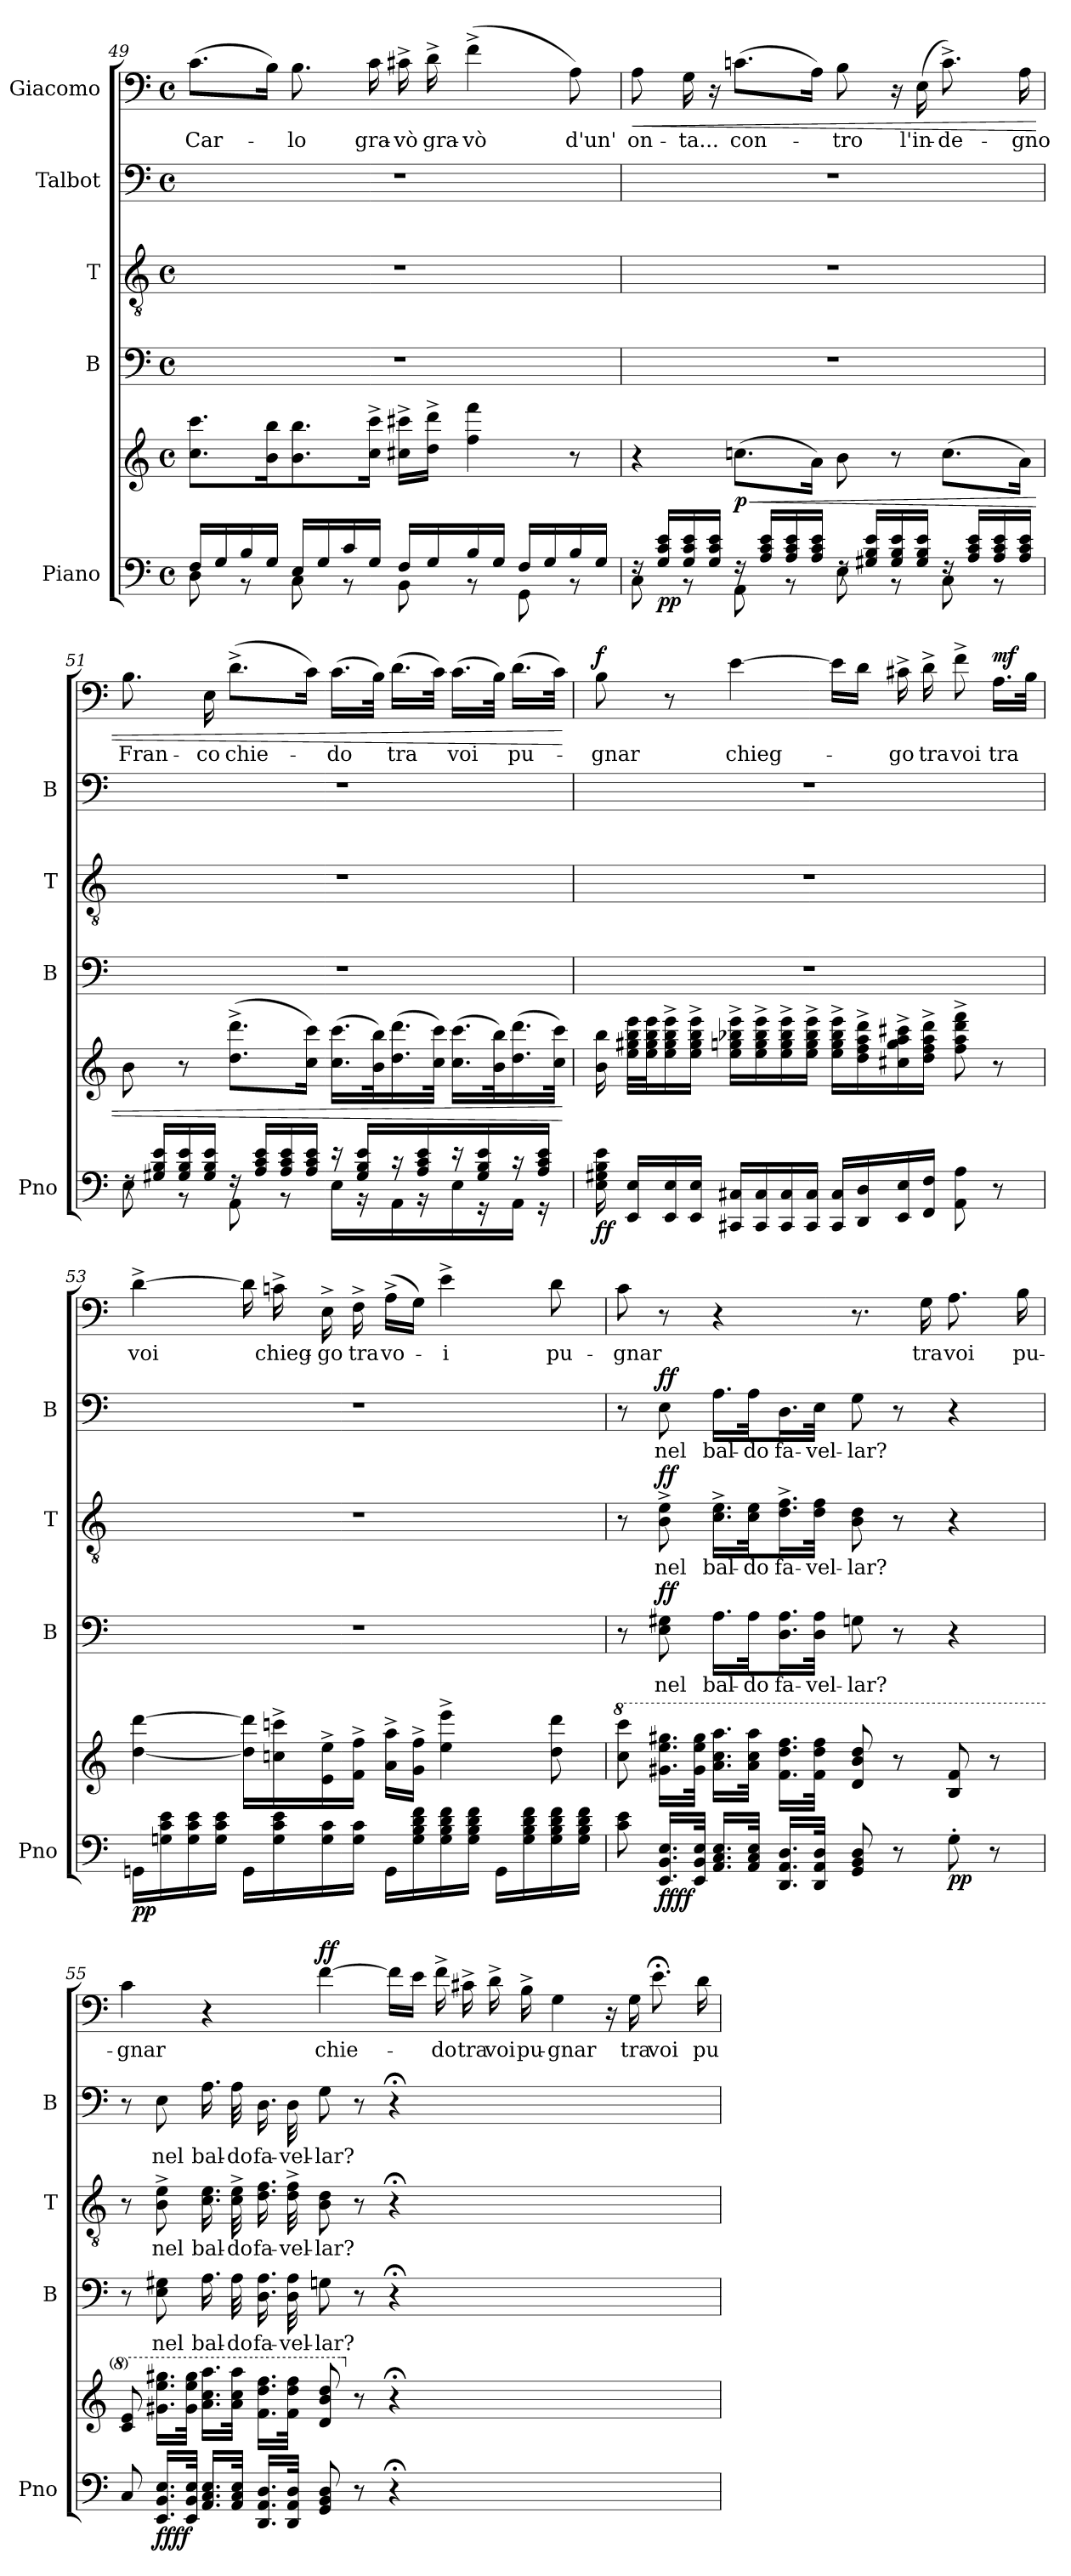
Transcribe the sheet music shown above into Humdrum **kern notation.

**kern	**kern	**dynam	**kern	**text	**dynam	**kern	**text	**dynam	**kern	**text	**dynam	**kern	**text	**dynam
*part5	*part5	*part5	*part4	*part4	*part4	*part3	*part3	*part3	*part2	*part2	*part2	*part1	*part1	*part1
*staff6	*staff5	*staff5/6	*staff4	*staff4	*staff4	*staff3	*staff3	*staff3	*staff2	*staff2	*staff2	*staff1	*staff1	*staff1
*I"Piano	*	*	*I"B	*	*	*I"T	*	*	*I"Talbot	*	*	*I"Giacomo	*	*
*I'Pno	*	*	*I'B	*	*	*I'T	*	*	*I'B	*	*	*	*	*
*clefF4	*clefG2	*	*clefF4	*	*	*clefGv2	*	*	*clefF4	*	*	*clefF4	*	*
*k[]	*k[]	*	*k[]	*	*	*k[]	*	*	*k[]	*	*	*k[]	*	*
*M4/4	*M4/4	*	*M4/4	*	*	*M4/4	*	*	*M4/4	*	*	*M4/4	*	*
*met(c)	*met(c)	*	*met(c)	*	*	*met(c)	*	*	*met(c)	*	*	*met(c)	*	*
=49	=49	=49	=49	=49	=49	=49	=49	=49	=49	=49	=49	=49	=49	=49
*^	*	*	*	*	*	*	*	*	*	*	*	*	*	*
!	!	!	!	!	!	!	!	!	!	!	!	!	!	!LO:LY:b	!
16F/LL	8D\	8.cc\ 8.ccc\L	.	1r	.	.	1r	.	.	1r	.	.	(8.c\L	Car-	.
16G/	.	.	.	.	.	.	.	.	.	.	.	.	.	.	.
16B/	8rBB	.	.	.	.	.	.	.	.	.	.	.	.	.	.
16G/JJ	.	16b\ 16bb\K	.	.	.	.	.	.	.	.	.	.	16B\Jk)	.	.
!	!	!	!	!	!	!	!	!	!	!	!	!	!	!LO:LY:b	!
16E/LL	8C\	8.b\ 8.bb\	.	.	.	.	.	.	.	.	.	.	8.B\	-lo	.
16G/	.	.	.	.	.	.	.	.	.	.	.	.	.	.	.
16c/	8rBB	.	.	.	.	.	.	.	.	.	.	.	.	.	.
!	!	!	!	!	!	!	!	!	!	!	!	!	!	!LO:LY:b	!
16G/JJ	.	16cc\^ 16ccc\^Jk	.	.	.	.	.	.	.	.	.	.	16c\	gra-	.
!	!	!	!	!	!	!	!	!	!	!	!	!	!	!LO:LY:b	!
16F/LL	8BB\	16cc#X\^ 16ccc#X\^LL	.	.	.	.	.	.	.	.	.	.	16c#X^\	-vò	.
!	!	!	!	!	!	!	!	!	!	!	!	!	!	!LO:LY:b	!
16G/	.	16dd\^ 16ddd\^JJ	.	.	.	.	.	.	.	.	.	.	16d^\	gra-	.
!	!	!	!	!	!	!	!	!	!	!	!	!	!	!LO:LY:b	!
16B/	8rBB	4ff\ 4fff\	.	.	.	.	.	.	.	.	.	.	(4f^\	-vò	.
16G/JJ	.	.	.	.	.	.	.	.	.	.	.	.	.	.	.
16F/LL	8GG\	.	.	.	.	.	.	.	.	.	.	.	.	.	.
16G/	.	.	.	.	.	.	.	.	.	.	.	.	.	.	.
!	!	!	!	!	!	!	!	!	!	!	!	!	!	!LO:LY:b	!
16B/	8rBB	8r	.	.	.	.	.	.	.	.	.	.	8A\)	d'un'	.
16G/JJ	.	.	.	.	.	.	.	.	.	.	.	.	.	.	.
!!LO:LB:g=z
=50	=50	=50	=50	=50	=50	=50	=50	=50	=50	=50	=50	=50	=50	=50	=50
!	!	!	!	!	!	!	!	!	!	!	!	!	!	!LO:LY:b	!LO:HP:b
16rF	8C\	4r	.	1r	.	.	1r	.	.	1r	.	.	8A\	on-	<
!	!	!	!LO:DY:b=2	!	!	!	!	!	!	!	!	!	!	!	!
16G/ 16c/ 16e/LL	.	.	pp	.	.	.	.	.	.	.	.	.	.	.	.
!	!	!	!	!	!	!	!	!	!	!	!	!	!	!LO:LY:b	!
16G/ 16c/ 16e/	8rBB	.	.	.	.	.	.	.	.	.	.	.	16G\	-ta...	.
16G/ 16c/ 16e/JJ	.	.	.	.	.	.	.	.	.	.	.	.	16r	.	.
!	!	!	!LO:HP:b	!	!	!	!	!	!	!	!	!	!	!LO:LY:b	!
!	!	!	!LO:DY:n=1:b	!	!	!	!	!	!	!	!	!	!	!	!
16rF	8AA\	(8.ccn\L	< p	.	.	.	.	.	.	.	.	.	(8.cn\L	con-	.
16A/ 16c/ 16e/LL	.	.	.	.	.	.	.	.	.	.	.	.	.	.	.
16A/ 16c/ 16e/	8rBB	.	.	.	.	.	.	.	.	.	.	.	.	.	.
16A/ 16c/ 16e/JJ	.	16a\Jk)	.	.	.	.	.	.	.	.	.	.	16A\Jk)	.	.
!	!	!	!	!	!	!	!	!	!	!	!	!	!	!LO:LY:b	!
16rF	8E\	8b\	.	.	.	.	.	.	.	.	.	.	8B\	-tro	.
16G#X/ 16B/ 16e/LL	.	.	.	.	.	.	.	.	.	.	.	.	.	.	.
16G#/ 16B/ 16e/	8rBB	8r	.	.	.	.	.	.	.	.	.	.	16r	.	.
!	!	!	!	!	!	!	!	!	!	!	!	!	!	!LO:LY:b	!
16G#/ 16B/ 16e/JJ	.	.	.	.	.	.	.	.	.	.	.	.	(16E\	l'in-	.
!	!	!	!	!	!	!	!	!	!	!	!	!	!	!LO:LY:b	!
16rF	8C\	(8.cc\L	.	.	.	.	.	.	.	.	.	.	8.c^\)	-de-	.
16A/ 16c/ 16e/LL	.	.	.	.	.	.	.	.	.	.	.	.	.	.	.
16A/ 16c/ 16e/	8rBB	.	.	.	.	.	.	.	.	.	.	.	.	.	.
!	!	!	!	!	!	!	!	!	!	!	!	!	!	!LO:LY:b	!
16A/ 16c/ 16e/JJ	.	16a\Jk)	.	.	.	.	.	.	.	.	.	.	16A\	-gno	.
=51	=51	=51	=51	=51	=51	=51	=51	=51	=51	=51	=51	=51	=51	=51	=51
!	!	!	!	!	!	!	!	!	!	!	!	!	!	!LO:LY:b	!
16rF	8E\	8b\	.	1r	.	.	1r	.	.	1r	.	.	8.B\	Fran-	.
16G#X/ 16B/ 16e/LL	.	.	.	.	.	.	.	.	.	.	.	.	.	.	.
16G#/ 16B/ 16e/	8rBB	8r	.	.	.	.	.	.	.	.	.	.	.	.	.
!	!	!	!	!	!	!	!	!	!	!	!	!	!	!LO:LY:b	!
16G#/ 16B/ 16e/JJ	.	.	.	.	.	.	.	.	.	.	.	.	16E\	-co	.
!	!	!	!	!	!	!	!	!	!	!	!	!	!	!LO:LY:b	!
16rF	8AA\	(8.dd\^ 8.ddd\^L	.	.	.	.	.	.	.	.	.	.	(8.d^\L	chie-	.
16A/ 16c/ 16e/LL	.	.	.	.	.	.	.	.	.	.	.	.	.	.	.
16A/ 16c/ 16e/	8rBB	.	.	.	.	.	.	.	.	.	.	.	.	.	.
16A/ 16c/ 16e/JJ	.	16cc\ 16ccc\Jk)	.	.	.	.	.	.	.	.	.	.	16c\Jk)	.	.
!	!	!	!	!	!	!	!	!	!	!	!	!	!	!LO:LY:b	!
16r	16E\LL	(16.cc\ 16.ccc\LL	.	.	.	.	.	.	.	.	.	.	(16.c\LL	-do	.
16G#/ 16B/ 16e/LL	16r	.	.	.	.	.	.	.	.	.	.	.	.	.	.
.	.	32b\ 32bb\K)	.	.	.	.	.	.	.	.	.	.	32B\JJk)	.	.
!	!	!	!	!	!	!	!	!	!	!	!	!	!	!LO:LY:b	!
16r	16AA\	(16.dd\ 16.ddd\	.	.	.	.	.	.	.	.	.	.	(16.d\LL	tra	.
16A/ 16c/ 16e/	16r	.	.	.	.	.	.	.	.	.	.	.	.	.	.
.	.	32cc\ 32ccc\JJk)	.	.	.	.	.	.	.	.	.	.	32c\JJk)	.	.
!	!	!	!	!	!	!	!	!	!	!	!	!	!	!LO:LY:b	!
16r	16E\	(16.cc\ 16.ccc\LL	.	.	.	.	.	.	.	.	.	.	(16.c\LL	voi	.
16G#/ 16B/ 16e/	16r	.	.	.	.	.	.	.	.	.	.	.	.	.	.
.	.	32b\ 32bb\K)	.	.	.	.	.	.	.	.	.	.	32B\JJk)	.	.
!	!	!	!	!	!	!	!	!	!	!	!	!	!	!LO:LY:b	!
16r	16AA\JJ	(16.dd\ 16.ddd\	.	.	.	.	.	.	.	.	.	.	(16.d\LL	pu-	.
16A/ 16c/ 16e/JJ	16r	.	.	.	.	.	.	.	.	.	.	.	.	.	.
.	.	32cc\ 32ccc\JJk)	.	.	.	.	.	.	.	.	.	.	32c\JJk)	.	.
*v	*v	*	*	*	*	*	*	*	*	*	*	*	*	*	*
.	.	[	.	.	.	.	.	.	.	.	.	.	.	[
!!LO:LB:g=z
=52	=52	=52	=52	=52	=52	=52	=52	=52	=52	=52	=52	=52	=52	=52
!	!	!LO:DY:b=2	!	!	!	!	!	!	!	!	!	!	!LO:LY:b	!
!	!	!LO:DY:n=1:b	!	!	!	!	!	!	!	!	!	!	!	!LO:DY:a
16E\ 16G#X\ 16B\ 16e\	16b\ 16bb\	f f	1r	.	.	1r	.	.	1r	.	.	8B\	-gnar	f
16EE/ 16E/LL	32ee\ 32gg#X\ 32bb\ 32eee\LLL	.	.	.	.	.	.	.	.	.	.	.	.	.
.	32ee\ 32gg#\ 32bb\ 32eee\J	.	.	.	.	.	.	.	.	.	.	.	.	.
16EE/ 16E/	16ee\^ 16gg#\^ 16bb\^ 16eee\^	.	.	.	.	.	.	.	.	.	.	8r	.	.
16EE/ 16E/JJ	16ee\^ 16gg#\^ 16bb\^ 16eee\^JJ	.	.	.	.	.	.	.	.	.	.	.	.	.
!	!	!	!	!	!	!	!	!	!	!	!	!	!LO:LY:b	!
16CC#X/ 16C#X/LL	16ee\^ 16ggn\^ 16bb-X\^ 16eee\^LL	.	.	.	.	.	.	.	.	.	.	[4e\	chieg-	.
16CC#/ 16C#/	16ee\^ 16gg\^ 16bb-\^ 16eee\^	.	.	.	.	.	.	.	.	.	.	.	.	.
16CC#/ 16C#/	16ee\^ 16gg\^ 16bb-\^ 16eee\^	.	.	.	.	.	.	.	.	.	.	.	.	.
16CC#/ 16C#/JJ	16ee\^ 16gg\^ 16bb-\^ 16eee\^JJ	.	.	.	.	.	.	.	.	.	.	.	.	.
16CC#/ 16C#/LL	16ee\^ 16gg\^ 16bb-\^ 16eee\^LL	.	.	.	.	.	.	.	.	.	.	16e\LL]	.	.
16DD/ 16D/	16dd\^ 16ff\^ 16aa\^ 16ddd\^	.	.	.	.	.	.	.	.	.	.	16d\JJ	.	.
!	!	!	!	!	!	!	!	!	!	!	!	!	!LO:LY:b	!
16EE/ 16E/	16cc#X\^ 16gg\^ 16aa\^ 16ccc#X\^	.	.	.	.	.	.	.	.	.	.	16c#X^\	-go	.
!	!	!	!	!	!	!	!	!	!	!	!	!	!LO:LY:b	!
16FF/ 16F/JJ	16dd\^ 16ff\^ 16aa\^ 16ddd\^JJ	.	.	.	.	.	.	.	.	.	.	16d^\	tra	.
!	!	!	!	!	!	!	!	!	!	!	!	!	!LO:LY:b	!
8AA\ 8A\	8ff\^ 8aa\^ 8ddd\^ 8fff\^	.	.	.	.	.	.	.	.	.	.	8f^\	voi	.
!	!	!	!	!	!	!	!	!	!	!	!	!	!LO:LY:b	!LO:DY:a
8r	8r	.	.	.	.	.	.	.	.	.	.	16.A\LL	tra	mf
.	.	.	.	.	.	.	.	.	.	.	.	32B\JJk	.	.
=53	=53	=53	=53	=53	=53	=53	=53	=53	=53	=53	=53	=53	=53	=53
!	!	!LO:DY:b=2	!	!	!	!	!	!	!	!	!	!	!LO:LY:b	!
!	!	!LO:DY:n=1:b	!	!	!	!	!	!	!	!	!	!	!	!
16GGn\LL	[4dd\ [4ddd\	p p	1r	.	.	1r	.	.	1r	.	.	[4d^\	voi	.
16Gn\ 16c\ 16e\	.	.	.	.	.	.	.	.	.	.	.	.	.	.
16G\ 16c\ 16e\	.	.	.	.	.	.	.	.	.	.	.	.	.	.
16G\ 16c\ 16e\JJ	.	.	.	.	.	.	.	.	.	.	.	.	.	.
16GG\LL	16dd\] 16ddd\]LL	.	.	.	.	.	.	.	.	.	.	16d\]	.	.
!	!	!	!	!	!	!	!	!	!	!	!	!	!LO:LY:b	!
16G\ 16c\ 16e\	16ccn\^ 16cccn\^	.	.	.	.	.	.	.	.	.	.	16cn^\	chieg-	.
!	!	!	!	!	!	!	!	!	!	!	!	!	!LO:LY:b	!
16G\ 16c\	16e\^ 16ee\^	.	.	.	.	.	.	.	.	.	.	16E^\	-go	.
!	!	!	!	!	!	!	!	!	!	!	!	!	!LO:LY:b	!
16G\ 16c\JJ	16f\^ 16ff\^JJ	.	.	.	.	.	.	.	.	.	.	16F^\	tra	.
!	!	!	!	!	!	!	!	!	!	!	!	!	!LO:LY:b	!
16GG\LL	16a\^ 16aa\^LL	.	.	.	.	.	.	.	.	.	.	(16A^\LL	vo-	.
16G\ 16B\ 16d\ 16f\	16g\^ 16ff\^JJ	.	.	.	.	.	.	.	.	.	.	16G\JJ)	.	.
!	!	!	!	!	!	!	!	!	!	!	!	!	!LO:LY:b	!
16G\ 16B\ 16d\ 16f\	4ee\^ 4eee\^	.	.	.	.	.	.	.	.	.	.	4e^\	-i	.
16G\ 16B\ 16d\ 16f\JJ	.	.	.	.	.	.	.	.	.	.	.	.	.	.
16GG\LL	.	.	.	.	.	.	.	.	.	.	.	.	.	.
16G\ 16B\ 16d\ 16f\	.	.	.	.	.	.	.	.	.	.	.	.	.	.
!	!	!	!	!	!	!	!	!	!	!	!	!	!LO:LY:b	!
16G\ 16B\ 16d\ 16f\	8dd\ 8ddd\	.	.	.	.	.	.	.	.	.	.	8d\	pu-	.
16G\ 16B\ 16d\ 16f\JJ	.	.	.	.	.	.	.	.	.	.	.	.	.	.
!!LO:PB:g=z
=54	=54	=54	=54	=54	=54	=54	=54	=54	=54	=54	=54	=54	=54	=54
*	*8va	*	*	*	*	*	*	*	*	*	*	*	*	*
!	!	!	!	!	!	!	!	!	!	!	!	!	!LO:LY:b	!
8c\ 8e\	8ccc\ 8cccc\	.	8r	.	.	8r	.	.	8r	.	.	8c\	-gnar	.
!	!	!LO:DY:b=2	!	!LO:LY:b	!	!	!LO:LY:b	!	!	!LO:LY:b	!	!	!	!
!	!	!LO:DY:n=1:b	!	!	!LO:DY:a	!	!	!LO:DY:a	!	!	!LO:DY:a	!	!	!
16.EE/ 16.BB/ 16.E/LL	16.gg#X\ 16.eee\ 16.ggg#X\LL	ff ff	8E\ 8G#X!\	nel	ff	8B!\^ 8e\^	nel	ff	8E\	nel	ff	8r	.	.
32EE/ 32BB/ 32E/JJk	32gg#\ 32eee\ 32ggg#\JJk	.	.	.	.	.	.	.	.	.	.	.	.	.
!	!	!	!	!LO:LY:b	!	!	!LO:LY:b	!	!	!LO:LY:b	!	!	!	!
16.AA/ 16.C/ 16.E/LL	16.aa\ 16.ccc\ 16.aaa\LL	.	16.A\LL	bal-	.	16.c!^\ 16.e^\LL	bal-	.	16.A\LL	bal-	.	4r	.	.
!	!	!	!	!LO:LY:b	!	!	!LO:LY:b	!	!	!LO:LY:b	!	!	!	!
32AA/ 32C/ 32E/JJk	32aa\ 32ccc\ 32aaa\JJk	.	32A\Jk	-do	.	32c!\ 32e\Jk	-do	.	32A\Jk	-do	.	.	.	.
!	!	!	!	!LO:LY:b	!	!	!LO:LY:b	!	!	!LO:LY:b	!	!	!	!
16.DD/ 16.AA/ 16.D/LL	16.ff\ 16.ddd\ 16.fff\LL	.	16.D\ 16.A!\L	fa-	.	16.d!^\ 16.f^\L	fa-	.	16.D\L	fa-	.	.	.	.
!	!	!	!	!LO:LY:b	!	!	!LO:LY:b	!	!	!LO:LY:b	!	!	!	!
32DD/ 32AA/ 32D/JJk	32ff\ 32ddd\ 32fff\JJk	.	32D\ 32A!\JJk	-vel-	.	32d!\ 32f\JJk	-vel-	.	32E\JJk	-vel-	.	.	.	.
!	!	!	!	!LO:LY:b	!	!	!LO:LY:b	!	!	!LO:LY:b	!	!	!	!
8GG/ 8BB/ 8D/	8dd/ 8bb/ 8ddd/	.	8Gn\	-lar?	.	8B!\ 8d\	-lar?	.	8G\	-lar?	.	8.r	.	.
8r	8r	.	8r	.	.	8r	.	.	8r	.	.	.	.	.
!	!	!	!	!	!	!	!	!	!	!	!	!	!LO:LY:b	!
.	.	.	.	.	.	.	.	.	.	.	.	16G\	tra	.
!	!	!LO:DY:n=2:b=2	!	!	!	!	!	!	!	!	!	!	!LO:LY:b	!
!	!	!LO:DY:n=3:b	!	!	!	!	!	!	!	!	!	!	!	!
8G'\	8b/ 8ff/	p p	4r	.	.	4r	.	.	4r	.	.	8.A\	voi	.
8r	8r	.	.	.	.	.	.	.	.	.	.	.	.	.
!	!	!	!	!	!	!	!	!	!	!	!	!	!LO:LY:b	!
.	.	.	.	.	.	.	.	.	.	.	.	16B\	pu-	.
=55	=55	=55	=55	=55	=55	=55	=55	=55	=55	=55	=55	=55	=55	=55
!	!	!	!	!	!	!	!	!	!	!	!	!	!LO:LY:b	!
8C/	8cc/ 8ee/	.	8r	.	.	8r	.	.	8r	.	.	4c\	-gnar	.
!	!	!LO:DY:b=2	!	!LO:LY:b	!	!	!LO:LY:b	!	!	!LO:LY:b	!	!	!	!
!	!	!LO:DY:n=1:b	!	!	!	!	!	!	!	!	!	!	!	!
16.EE/ 16.BB/ 16.E/LL	16.gg#X\ 16.eee\ 16.ggg#X\LL	ff ff	8E\ 8G#X!\	nel	.	8B!\^ 8e\^	nel	.	8E\	nel	.	.	.	.
32EE/ 32BB/ 32E/JJk	32gg#\ 32eee\ 32ggg#\JJk	.	.	.	.	.	.	.	.	.	.	.	.	.
!	!	!	!	!LO:LY:b	!	!	!LO:LY:b	!	!	!LO:LY:b	!	!	!	!
16.AA/ 16.C/ 16.E/LL	16.aa\ 16.ccc\ 16.aaa\LL	.	16.A\	bal-	.	16.c!\ 16.e\	bal-	.	16.A\	bal-	.	4r	.	.
!	!	!	!	!LO:LY:b	!	!	!LO:LY:b	!	!	!LO:LY:b	!	!	!	!
32AA/ 32C/ 32E/JJk	32aa\ 32ccc\ 32aaa\JJk	.	32A\	-do	.	32c!\^ 32e\^	-do	.	32A\	-do	.	.	.	.
!	!	!	!	!LO:LY:b	!	!	!LO:LY:b	!	!	!LO:LY:b	!	!	!	!
16.DD/ 16.AA/ 16.D/LL	16.ff\ 16.ddd\ 16.fff\LL	.	16.D\ 16.A!\	fa-	.	16.d!\ 16.f\	fa-	.	16.D\	fa-	.	.	.	.
!	!	!	!	!LO:LY:b	!	!	!LO:LY:b	!	!	!LO:LY:b	!	!	!	!
32DD/ 32AA/ 32D/JJk	32ff\ 32ddd\ 32fff\JJk	.	32D\ 32A!\	-vel-	.	32d!\^ 32f\^	-vel-	.	32D\	-vel-	.	.	.	.
!	!	!	!	!LO:LY:b	!	!	!LO:LY:b	!	!	!LO:LY:b	!	!	!LO:LY:b	!LO:DY:a
8GG/ 8BB/ 8D/	8dd/ 8bb/ 8ddd/	.	8Gn\	-lar?	.	8B!\ 8d\	-lar?	.	8G\	-lar?	.	[4f\	chie-	ff
*	*X8va	*	*	*	*	*	*	*	*	*	*	*	*	*
8r	8r	.	8r	.	.	8r	.	.	8r	.	.	.	.	.
4r;<	4r;<	.	4r;<	.	.	4r;<	.	.	4r;<	.	.	16f\LL]	.	.
.	.	.	.	.	.	.	.	.	.	.	.	16e\JJ	.	.
!	!	!	!	!	!	!	!	!	!	!	!	!	!LO:LY:b	!
.	.	.	.	.	.	.	.	.	.	.	.	16f^\	-do	.
!	!	!	!	!	!	!	!	!	!	!	!	!	!LO:LY:b	!
.	.	.	.	.	.	.	.	.	.	.	.	16c#X^\	tra	.
!	!	!	!	!	!	!	!	!	!	!	!	!	!LO:LY:b	!
2.ryy	2.ryy	.	2.ryy	.	.	2.ryy	.	.	2.ryy	.	.	16d^\	voi	.
!	!	!	!	!	!	!	!	!	!	!	!	!	!LO:LY:b	!
.	.	.	.	.	.	.	.	.	.	.	.	16B^\	pu-	.
!	!	!	!	!	!	!	!	!	!	!	!	!	!LO:LY:b	!
.	.	.	.	.	.	.	.	.	.	.	.	4G\	-gnar	.
.	.	.	.	.	.	.	.	.	.	.	.	16r	.	.
!	!	!	!	!	!	!	!	!	!	!	!	!	!LO:LY:b	!
.	.	.	.	.	.	.	.	.	.	.	.	16G\	tra	.
!	!	!	!	!	!	!	!	!	!	!	!	!	!LO:LY:b	!
.	.	.	.	.	.	.	.	.	.	.	.	8.e;<\	voi	.
!	!	!	!	!	!	!	!	!	!	!	!	!	!LO:LY:b	!
.	.	.	.	.	.	.	.	.	.	.	.	16d\	pu-	.
=	=	=	=	=	=	=	=	=	=	=	=	=	=	=
*-	*-	*-	*-	*-	*-	*-	*-	*-	*-	*-	*-	*-	*-	*-
